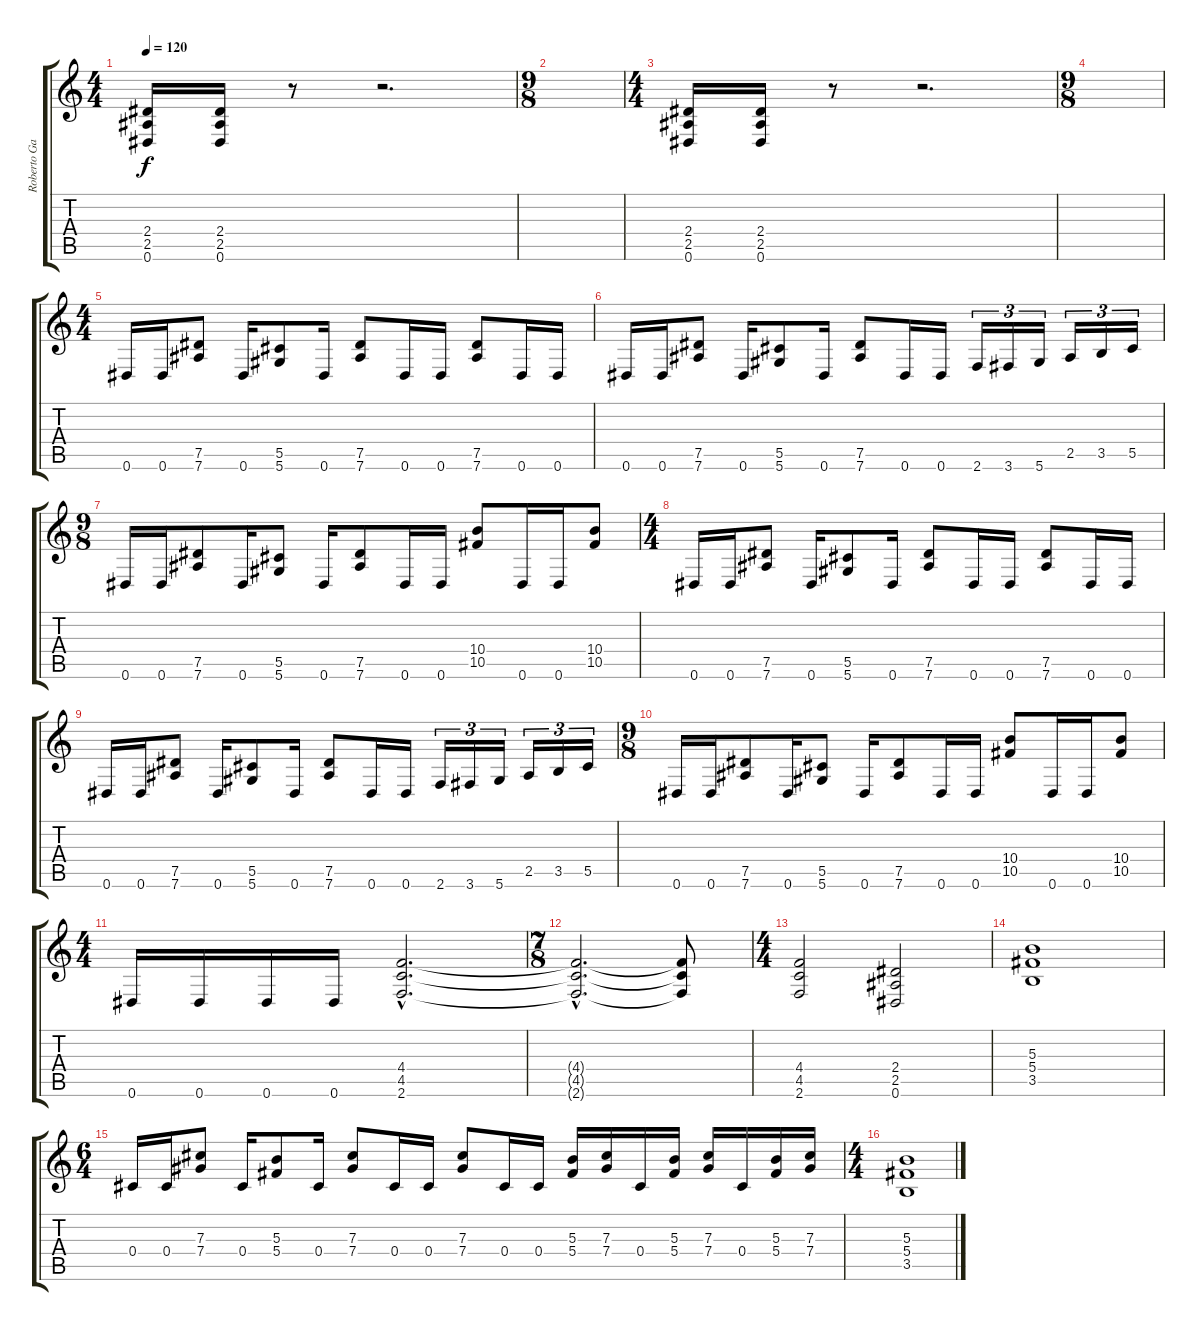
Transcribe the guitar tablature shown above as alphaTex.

\track ("Roberto García" "Roberto Ga") {instrument distortionguitar}
\staff {score tabs}
\tuning (Eb4 Bb3 Gb3 Db3 Ab2 Eb2) {hide}
\ts (4 4)
\tempo 120
\clef g2
\ks c
(2.4 2.5 0.6).16{dy f instrument distortionguitar} (2.4 2.5 0.6).16 r.8 r.2{d} |
\ts (9 8)
|
\ts (4 4)
(2.4 2.5 0.6).16 (2.4 2.5 0.6).16 r.8 r.2{d} |
\ts (9 8)
|
\ts (4 4)
0.6.16 0.6.16 (7.5 7.6).8 0.6.16 (5.5 5.6).8 0.6.16 (7.5 7.6).8 0.6.16 0.6.16 (7.5 7.6).8 0.6.16 0.6.16 |
0.6.16 0.6.16 (7.5 7.6).8 0.6.16 (5.5 5.6).8 0.6.16 (7.5 7.6).8 0.6.16 0.6.16 2.6.16{tu (3 2)} 3.6.16{tu (3 2)} 5.6.16{tu (3 2)} 2.5.16{tu (3 2)} 3.5.16{tu (3 2)} 5.5.16{tu (3 2)} |
\ts (9 8)
0.6.16 0.6.16 (7.5 7.6).8 0.6.16 (5.5 5.6).8 0.6.16 (7.5 7.6).8 0.6.16 0.6.16 (10.4 10.5).8 0.6.16 0.6.16 (10.4 10.5).8 |
\ts (4 4)
0.6.16 0.6.16 (7.5 7.6).8 0.6.16 (5.5 5.6).8 0.6.16 (7.5 7.6).8 0.6.16 0.6.16 (7.5 7.6).8 0.6.16 0.6.16 |
0.6.16 0.6.16 (7.5 7.6).8 0.6.16 (5.5 5.6).8 0.6.16 (7.5 7.6).8 0.6.16 0.6.16 2.6.16{tu (3 2)} 3.6.16{tu (3 2)} 5.6.16{tu (3 2)} 2.5.16{tu (3 2)} 3.5.16{tu (3 2)} 5.5.16{tu (3 2)} |
\ts (9 8)
0.6.16 0.6.16 (7.5 7.6).8 0.6.16 (5.5 5.6).8 0.6.16 (7.5 7.6).8 0.6.16 0.6.16 (10.4 10.5).8 0.6.16 0.6.16 (10.4 10.5).8 |
\ts (4 4)
0.6.16 0.6.16 0.6.16 0.6.16 (4.4{hac} 4.5{hac} 2.6{hac}).2{d} |
\ts (7 8)
(4.4{hac t} 4.5{hac t} 2.6{hac t}).2{d} (4.4{t} 4.5{t} 2.6{t}).8 |
\ts (4 4)
(4.4 4.5 2.6).2 (2.4 2.5 0.6).2 |
(5.3 5.4 3.5).1 |
\ts (6 4)
0.4.16 0.4.16 (7.3 7.4).8 0.4.16 (5.3 5.4).8 0.4.16 (7.3 7.4).8 0.4.16 0.4.16 (7.3 7.4).8 0.4.16 0.4.16 (5.3 5.4).16 (7.3 7.4).16 0.4.16 (5.3 5.4).16 (7.3 7.4).16 0.4.16 (5.3 5.4).16 (7.3 7.4).16 |
\ts (4 4)
(5.3 5.4 3.5).1
